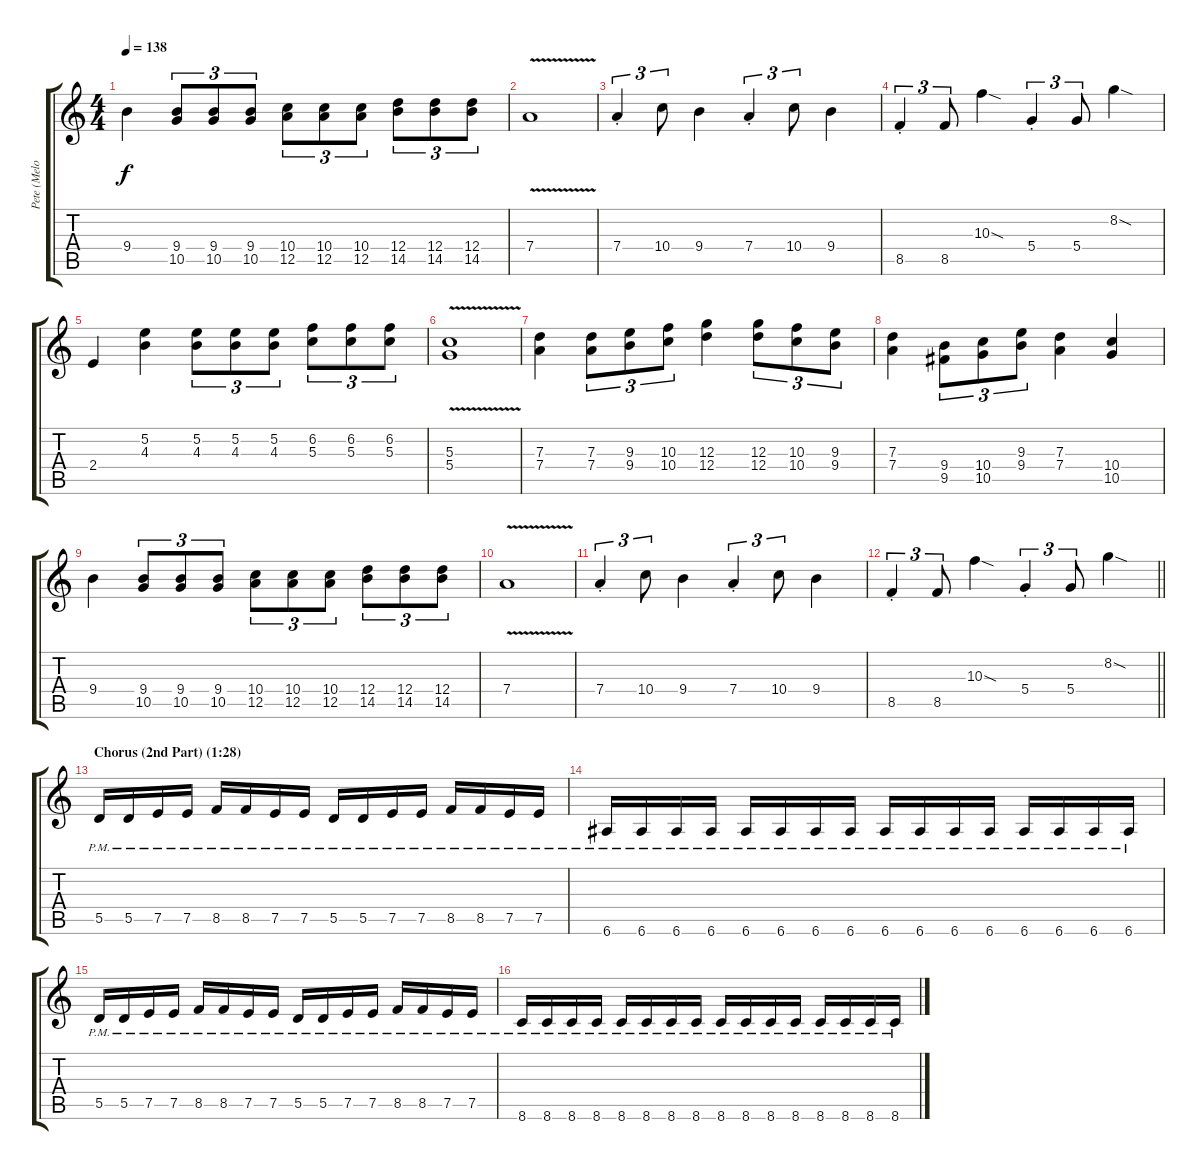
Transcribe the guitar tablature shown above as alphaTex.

\track ("Pete (Melodies/Solo)" "Pete (Melo") {instrument distortionguitar}
\staff {score tabs}
\tuning (E4 B3 G3 D3 A2 E2) {hide}
\ts (4 4)
\tempo 138
\clef g2
\ks c
9.4.4{dy f} (9.4 10.5).8{tu (3 2)} (9.4 10.5).8{tu (3 2)} (9.4 10.5).8{tu (3 2)} (10.4 12.5).8{tu (3 2)} (10.4 12.5).8{tu (3 2)} (10.4 12.5).8{tu (3 2)} (12.4 14.5).8{tu (3 2)} (12.4 14.5).8{tu (3 2)} (12.4 14.5).8{tu (3 2)} |
7.4{v}.1 |
7.4{st}.4{tu (3 2)} 10.4.8{tu (3 2)} 9.4.4 7.4{st}.4{tu (3 2)} 10.4.8{tu (3 2)} 9.4.4 |
8.5{st}.4{tu (3 2)} 8.5.8{tu (3 2)} 10.3{sod}.4 5.4{st}.4{tu (3 2)} 5.4.8{tu (3 2)} 8.2{sod}.4 |
2.4.4 (5.2 4.3).4 (5.2 4.3).8{tu (3 2)} (5.2 4.3).8{tu (3 2)} (5.2 4.3).8{tu (3 2)} (6.2 5.3).8{tu (3 2)} (6.2 5.3).8{tu (3 2)} (6.2 5.3).8{tu (3 2)} |
(5.3{v} 5.4{v}).1 |
(7.3 7.4).4 (7.3 7.4).8{tu (3 2)} (9.3 9.4).8{tu (3 2)} (10.3 10.4).8{tu (3 2)} (12.3 12.4).4 (12.3 12.4).8{tu (3 2)} (10.3 10.4).8{tu (3 2)} (9.3 9.4).8{tu (3 2)} |
(7.3 7.4).4 (9.4 9.5).8{tu (3 2)} (10.4 10.5).8{tu (3 2)} (9.3 9.4).8{tu (3 2)} (7.3 7.4).4 (10.4 10.5).4 |
9.4.4 (9.4 10.5).8{tu (3 2)} (9.4 10.5).8{tu (3 2)} (9.4 10.5).8{tu (3 2)} (10.4 12.5).8{tu (3 2)} (10.4 12.5).8{tu (3 2)} (10.4 12.5).8{tu (3 2)} (12.4 14.5).8{tu (3 2)} (12.4 14.5).8{tu (3 2)} (12.4 14.5).8{tu (3 2)} |
7.4{v}.1 |
7.4{st}.4{tu (3 2)} 10.4.8{tu (3 2)} 9.4.4 7.4{st}.4{tu (3 2)} 10.4.8{tu (3 2)} 9.4.4 |
\barLineRight lightlight
8.5{st}.4{tu (3 2)} 8.5.8{tu (3 2)} 10.3{sod}.4 5.4{st}.4{tu (3 2)} 5.4.8{tu (3 2)} 8.2{sod}.4 |
\section ("" "Chorus (2nd Part) (1:28)")
5.5{pm}.16 5.5{pm}.16 7.5{pm}.16 7.5{pm}.16 8.5{pm}.16 8.5{pm}.16 7.5{pm}.16 7.5{pm}.16 5.5{pm}.16 5.5{pm}.16 7.5{pm}.16 7.5{pm}.16 8.5{pm}.16 8.5{pm}.16 7.5{pm}.16 7.5{pm}.16 |
6.6{pm}.16 6.6{pm}.16 6.6{pm}.16 6.6{pm}.16 6.6{pm}.16 6.6{pm}.16 6.6{pm}.16 6.6{pm}.16 6.6{pm}.16 6.6{pm}.16 6.6{pm}.16 6.6{pm}.16 6.6{pm}.16 6.6{pm}.16 6.6{pm}.16 6.6{pm}.16 |
5.5{pm}.16 5.5{pm}.16 7.5{pm}.16 7.5{pm}.16 8.5{pm}.16 8.5{pm}.16 7.5{pm}.16 7.5{pm}.16 5.5{pm}.16 5.5{pm}.16 7.5{pm}.16 7.5{pm}.16 8.5{pm}.16 8.5{pm}.16 7.5{pm}.16 7.5{pm}.16 |
8.6{pm}.16 8.6{pm}.16 8.6{pm}.16 8.6{pm}.16 8.6{pm}.16 8.6{pm}.16 8.6{pm}.16 8.6{pm}.16 8.6{pm}.16 8.6{pm}.16 8.6{pm}.16 8.6{pm}.16 8.6{pm}.16 8.6{pm}.16 8.6{pm}.16 8.6{pm}.16
